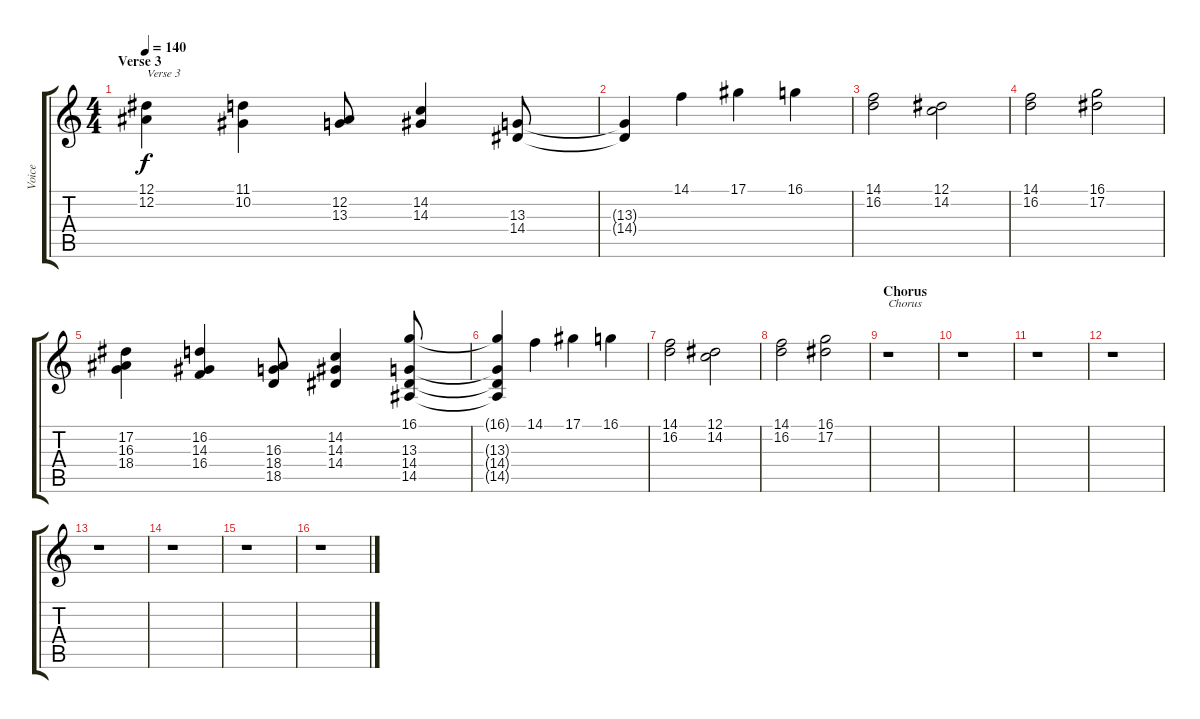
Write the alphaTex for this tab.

\track ("Voice" "Voice") {instrument voiceoohs}
\staff {score tabs}
\tuning (Eb4 Bb3 Gb3 Db3 Ab2 Eb2) {hide}
\ts (4 4)
\section ("" "Verse 3")
\tempo 140
\clef g2
\ks c
(12.1 12.2).4{txt "Verse 3" dy f} (11.1 10.2).4 (12.2 13.3).8 (14.2 14.3).4 (13.3 14.4).8 |
(13.3{t} 14.4{t}).4 14.1.4 17.1.4 16.1.4 |
(14.1 16.2).2 (12.1 14.2).2 |
(14.1 16.2).2 (16.1 17.2).2 |
(17.2 16.3 18.4).4 (16.2 14.3 16.4).4 (16.3 18.4 18.5).8 (14.2 14.3 14.4).4 (16.1 13.3 14.4 14.5).8 |
(16.1{t} 13.3{t} 14.4{t} 14.5{t}).4 14.1.4 17.1.4 16.1.4 |
(14.1 16.2).2 (12.1 14.2).2 |
(14.1 16.2).2 (16.1 17.2).2 |
\section ("" "Chorus")
r.1{txt "Chorus"} |
r.1 |
r.1 |
r.1 |
r.1 |
r.1 |
r.1 |
r.1
